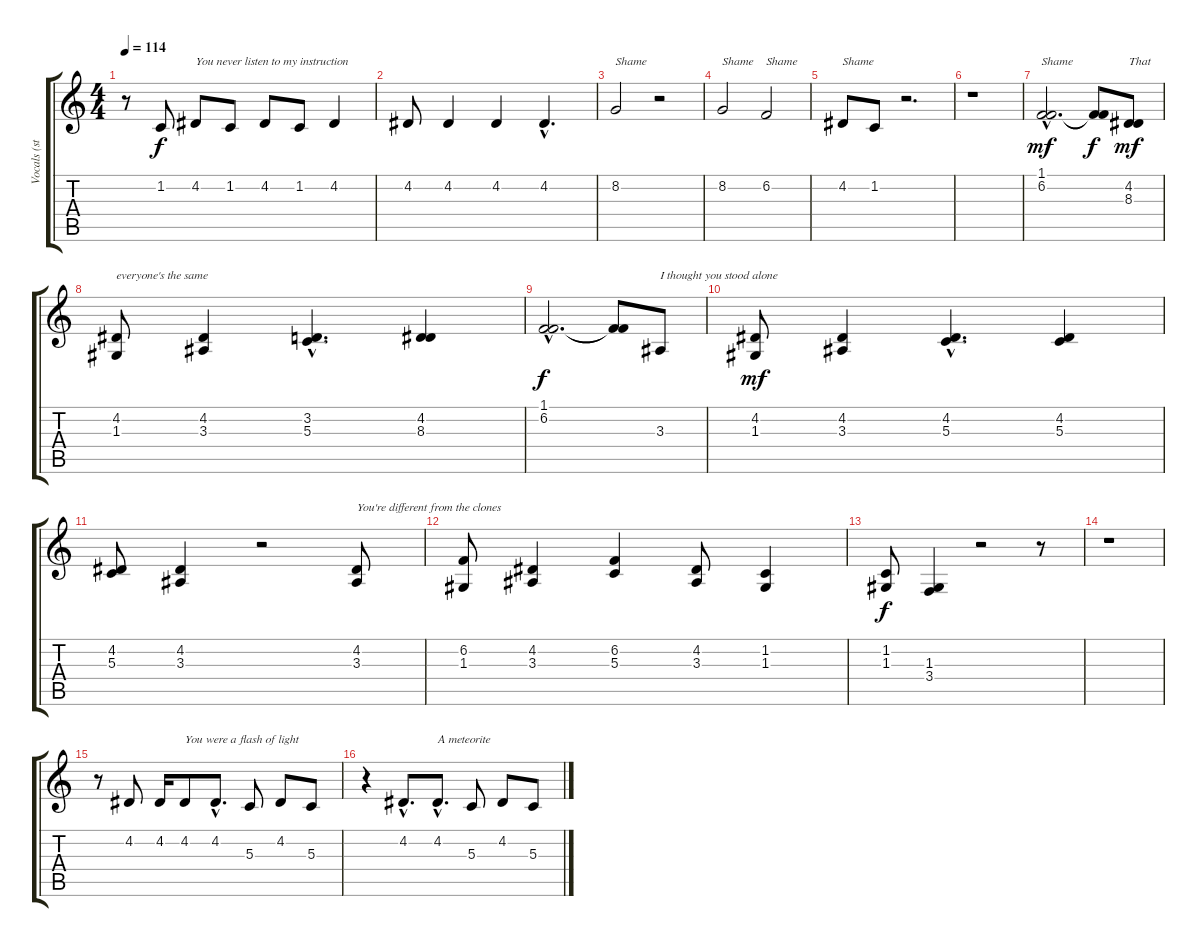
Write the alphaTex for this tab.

\track ("Vocals (standard)" "Vocals (st") {instrument bassoon}
\staff {score tabs}
\tuning (E4 B3 G3 D3 A2 E2) {hide}
\ts (4 4)
\tempo 114
\clef g2
\ks c
r.8{dy f} 1.2.8 4.2.8{txt "You never listen to my instruction"} 1.2.8 4.2.8 1.2.8 4.2.4 |
4.2.8 4.2.4 4.2.4 4.2{hac}.4{d} |
8.2.2{txt "Shame"} r.2 |
8.2.2{txt "Shame"} 6.2.2{txt "Shame"} |
4.2.8{txt "Shame"} 1.2.8 r.2{d} |
r.1 |
(1.1{hac} 6.2{hac}).2{d txt "Shame" dy mf} (1.1{t} 6.2{t}).8{dy f} (4.2 8.3).8{txt "That" dy mf} |
(4.2 1.3).8{txt "everyone's the same"} (4.2 3.3).4 (3.2{hac} 5.3{hac}).4{d} (4.2 8.3).4 |
(1.1{hac} 6.2{hac}).2{d dy f} (1.1{t} 6.2{t}).8 3.3.8{txt "I thought you stood alone"} |
(4.2 1.3).8{dy mf} (4.2 3.3).4 (4.2{hac} 5.3{hac}).4{d} (4.2 5.3).4 |
(4.2 5.3).8 (4.2 3.3).4 r.2 (4.2 3.3).8{txt "You're different from the clones"} |
(6.2 1.3).8 (4.2 3.3).4 (6.2 5.3).4 (4.2 3.3).8 (1.2 1.3).4 |
(1.2 1.3).8{dy f} (1.3 3.4).4 r.2 r.8 |
r.1 |
r.8 4.2.8 4.2.16 4.2.8{txt "You were a flash of light"} 4.2{hac}.8{d} 5.3.8 4.2.8 5.3.8 |
r.4 4.2{hac}.8{d} 4.2{hac}.8{d txt "A meteorite"} 5.3.8 4.2.8 5.3.8
